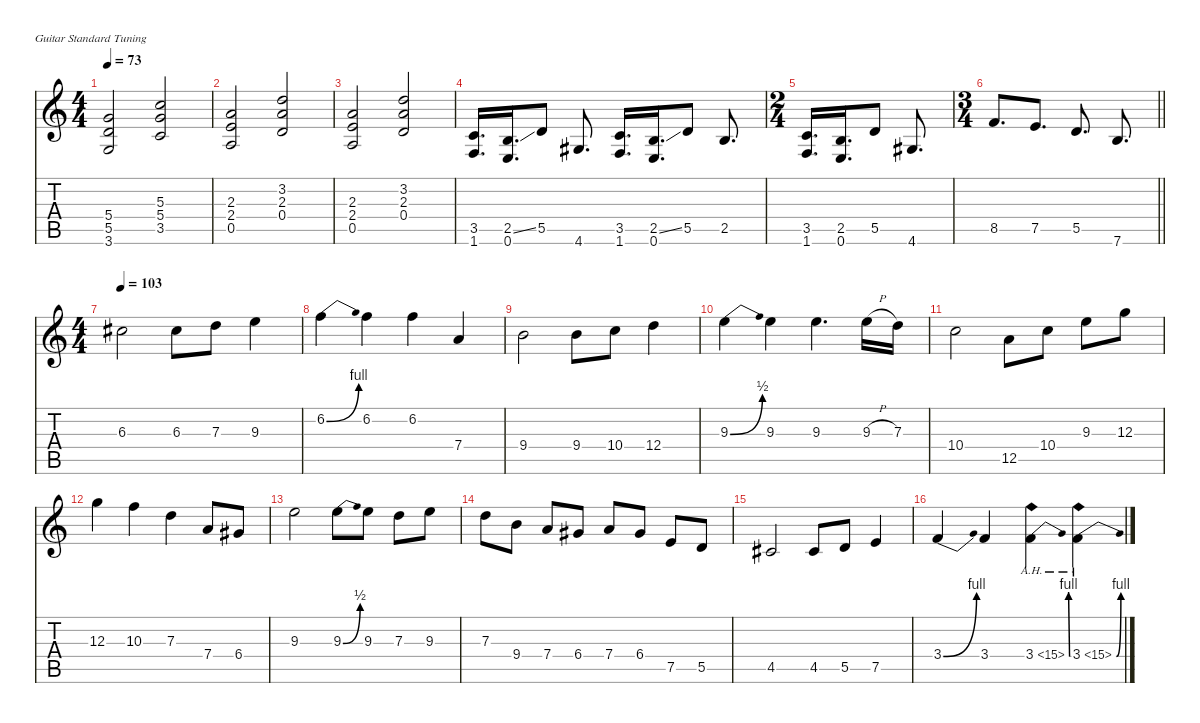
\defaultSystemsLayout 4
\hideDynamics
\bracketExtendMode nobrackets
\singleTrackTrackNamePolicy hidden
\multiTrackTrackNamePolicy hidden
\firstSystemTrackNameMode fullname
\otherSystemsTrackNameOrientation horizontal
\track ("guitare" "dist.guit.") {defaultSystemsLayout 4 mute instrument distortionguitar}
\staff {score tabs}
\tuning (E4 B3 G3 D3 A2 E2)
\ts (4 4)
\tempo 73
\clef g2
\ks c
(5.4 5.5 3.6).2{dy f beam Up} (5.3 5.4 3.5).2{beam Up} |
(2.3 2.4 0.5).2{beam Up} (3.2 2.3 0.4).2{beam Up} |
(2.3 2.4 0.5).2{beam Up} (3.2 2.3 0.4).2{beam Up} |
(3.5 1.6).16{d beam Up} (2.5{ss} 0.6).16{d beam Up} 5.5.8{beam Up} 4.6{acc #}.8{d beam Up} (3.5 1.6).16{d beam Up} (2.5{ss} 0.6).16{d beam Up} 5.5.8{beam Up} 2.5.8{d beam Up} |
\ts (2 4)
(3.5 1.6).16{d beam Up} (2.5 0.6).16{d beam Up} 5.5.8{beam Up} 4.6{acc #}.8{d beam Up} |
\ts (3 4)
\barLineRight lightlight
8.5.8{d beam Up} 7.5.8{d beam Up} 5.5.8{d beam Up} 7.6.8{d beam Up} |
\ts (4 4)
\tempo 103
6.3{acc #}.2{beam Down} 6.3{acc #}.8{beam Down} 7.3.8{beam Down} 9.3.4{beam Down} |
6.2{be (bend 0 0 15 4)}.4{beam Down} 6.2.4{beam Down} 6.2.4{beam Down} 7.4.4{beam Up} |
9.4.2{beam Down} 9.4.8{beam Down} 10.4.8{beam Down} 12.4.4{beam Down} |
9.3{be (bend 0 0 15 2)}.4{beam Down} 9.3.4{beam Down} 9.3.4{d beam Down} 9.3{h}.16{beam Down} 7.3.16{beam Down} |
10.4.2{beam Down} 12.5.8{beam Down} 10.4.8{beam Down} 9.3.8{beam Down} 12.3.8{beam Down} |
12.3.4{beam Down} 10.3.4{beam Down} 7.3.4{beam Down} 7.4.8{beam Up} 6.4{acc #}.8{beam Up} |
9.3.2{beam Down} 9.3{be (bend 0 0 15 2)}.8{beam Down} 9.3.8{beam Down} 7.3.8{beam Down} 9.3.8{beam Down} |
7.3.8{beam Down} 9.4.8{beam Down} 7.4.8{beam Up} 6.4{acc #}.8{beam Up} 7.4.8{beam Up} 6.4{acc #}.8{beam Up} 7.5.8{beam Up} 5.5.8{beam Up} |
4.5{acc #}.2{beam Up} 4.5{acc #}.8{beam Up} 5.5.8{beam Up} 7.5.4{beam Up} |
3.4{be (bend 0 0 15 4)}.4{beam Up} 3.4.4{beam Up} 3.4{be (bend 0 0 15 4) ah 12}.4{beam Down} 3.4{be (bend 0 0 15 4) ah 12}.4{beam Down}
